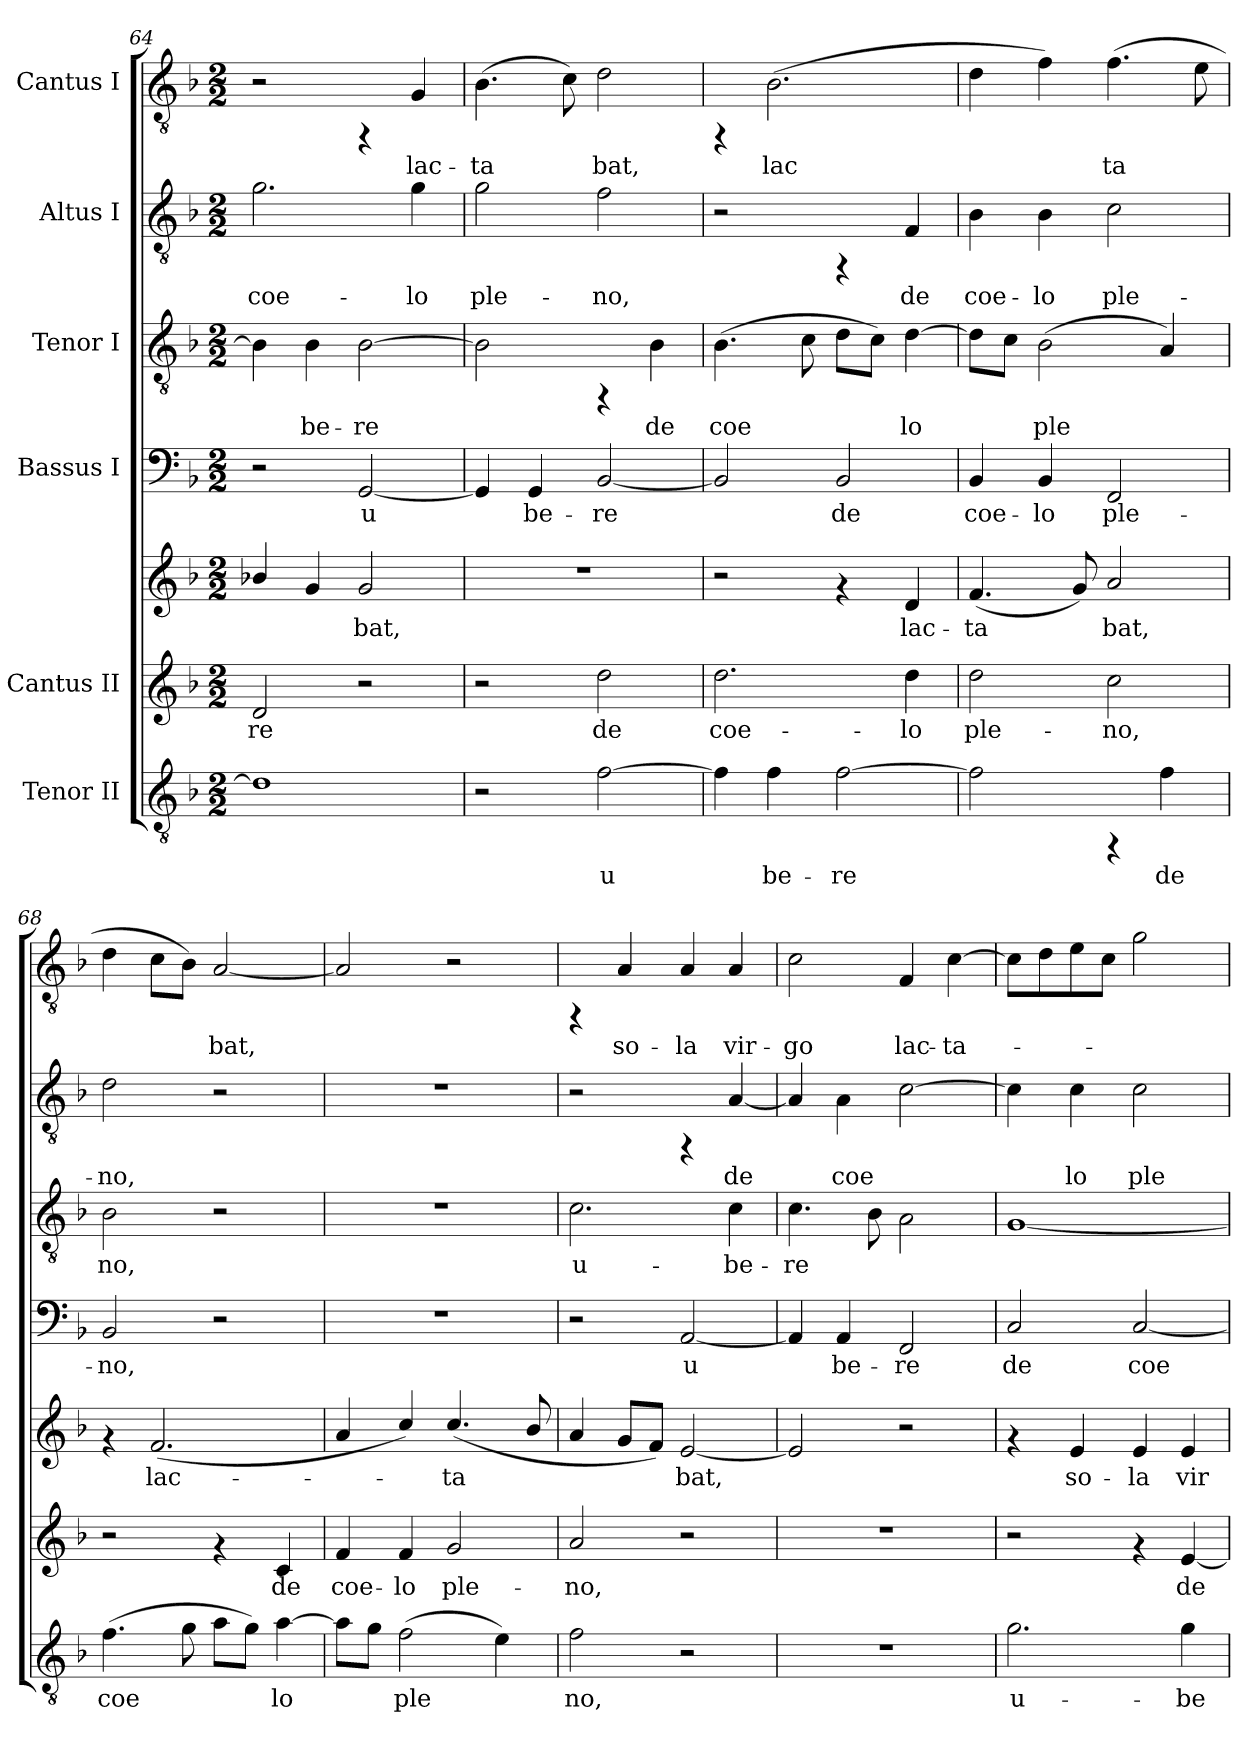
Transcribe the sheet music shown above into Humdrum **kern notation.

**kern	**text	**kern	**text	**kern	**text	**kern	**text	**kern	**text	**kern	**text	**kern	**text
*part6	*part6	*part5	*part5	*part5	*part5	*part4	*part4	*part3	*part3	*part2	*part2	*part1	*part1
*staff7	*staff7	*staff6	*staff6	*staff5	*staff5	*staff4	*staff4	*staff3	*staff3	*staff2	*staff2	*staff1	*staff1
*I"Tenor II	*	*I"Cantus II	*	*	*	*I"Bassus I	*	*I"Tenor I	*	*I"Altus I	*	*I"Cantus I	*
!!LO:PB:g=z
*clefGv2	*	*clefG2	*	*clefG2	*	*clefF4	*	*clefGv2	*	*clefGv2	*	*clefGv2	*
*k[b-]	*	*k[b-]	*	*k[b-]	*	*k[b-]	*	*k[b-]	*	*k[b-]	*	*k[b-]	*
*F:	*	*F:	*	*F:	*	*F:	*	*F:	*	*F:	*	*F:	*
*M2/2	*	*M2/2	*	*M2/2	*	*M2/2	*	*M2/2	*	*M2/2	*	*M2/2	*
=64	=64	=64	=64	=64	=64	=64	=64	=64	=64	=64	=64	=64	=64
!	!	!	!LO:LY:b:cj	!	!LO:LY:b:cj	!	!	!	!LO:LY:b:cj	!	!LO:LY:b:cj	!	!
1d]	.	2d/	re	4b-X/	-	2r	.	4B-\]	-	2.g\	coe-	2r	.
!	!	!	!	!	!LO:LY:b:cj	!	!	!	!LO:LY:b:cj	!	!	!	!
.	.	.	.	4g/	.	.	.	4B-\	be-	.	.	.	.
!	!	!	!	!	!LO:LY:b:cj	!	!LO:LY:b:cj	!	!LO:LY:b:cj	!	!	!	!
.	.	2r	.	2g/	bat,	[<2GG/	u-	[>2B-\	-re	.	.	4rFF	.
!	!	!	!	!	!	!	!	!	!	!	!LO:LY:b:cj	!	!LO:LY:b:cj
.	.	.	.	.	.	.	.	.	.	4g\	-lo	4G/	lac-
=65	=65	=65	=65	=65	=65	=65	=65	=65	=65	=65	=65	=65	=65
!	!	!	!	!	!	!	!LO:LY:b:cj	!	!LO:LY:b:cj	!	!LO:LY:b:cj	!	!LO:LY:b:cj
2r	.	2r	.	1r	.	4GG/]	-	2B-\]	.	2g\	ple-	(>4.B-\	-ta-
!	!	!	!	!	!	!	!LO:LY:b:cj	!	!	!	!	!	!
.	.	.	.	.	.	4GG/	be-	.	.	.	.	.	.
!	!	!	!	!	!	!	!	!	!	!	!	!	!LO:LY:b:cj
.	.	.	.	.	.	.	.	.	.	.	.	8c\)	-
!	!LO:LY:b:cj	!	!LO:LY:b:cj	!	!	!	!LO:LY:b:cj	!	!	!	!LO:LY:b:cj	!	!LO:LY:b:cj
[>2f\	u-	2dd\	de	.	.	[<2BB-/	-re	4rFF	.	2f\	-no,	2d\	bat,
!	!	!	!	!	!	!	!	!	!LO:LY:b:cj	!	!	!	!
.	.	.	.	.	.	.	.	4B-\	de	.	.	.	.
=66	=66	=66	=66	=66	=66	=66	=66	=66	=66	=66	=66	=66	=66
!	!LO:LY:b:cj	!	!LO:LY:b:cj	!	!	!	!LO:LY:b:cj	!	!LO:LY:b:cj	!	!	!	!
4f\]	-	2.dd\	-coe-	2r	.	2BB-/]	.	(>4.B-\	coe-	2r	.	4rFF	.
!	!LO:LY:b:cj	!	!	!	!	!	!	!	!	!	!	!	!LO:LY:b:cj
4f\	be-	.	.	.	.	.	.	.	.	.	.	(>2.B-\	lac-
!	!	!	!	!	!	!	!	!	!LO:LY:b:cj	!	!	!	!
.	.	.	.	.	.	.	.	8c\	-	.	.	.	.
!	!LO:LY:b:cj	!	!	!	!	!	!LO:LY:b:cj	!	!LO:LY:b:cj	!	!	!	!
[>2f\	-re	.	.	4rf	.	2BB-/	de	8d\L	.	4rFF	.	.	.
!	!	!	!	!	!	!	!	!	!LO:LY:b:cj	!	!	!	!
.	.	.	.	.	.	.	.	8c\J)	.	.	.	.	.
!	!	!	!LO:LY:b:cj	!	!LO:LY:b:cj	!	!	!	!LO:LY:b:cj	!	!LO:LY:b:cj	!	!
.	.	4dd\	-lo	4d/	lac-	.	.	[>4d\	lo	4F/	de	.	.
=67	=67	=67	=67	=67	=67	=67	=67	=67	=67	=67	=67	=67	=67
!	!LO:LY:b:cj	!	!LO:LY:b:cj	!	!LO:LY:b:cj	!	!LO:LY:b:cj	!	!LO:LY:b:cj	!	!LO:LY:b:cj	!	!LO:LY:b:cj
2f\]	.	2dd\	ple-	(<4.f/	ta-	4BB-/	coe-	8d\L]	.	4B-\	coe-	4d\	-
!	!	!	!	!	!	!	!	!	!LO:LY:b:cj	!	!	!	!
.	.	.	.	.	.	.	.	8c\J	.	.	.	.	.
!	!	!	!	!	!	!	!LO:LY:b:cj	!	!LO:LY:b:cj	!	!LO:LY:b:cj	!	!LO:LY:b:cj
.	.	.	.	.	.	4BB-/	-lo	(>2B-\	ple-	4B-\	-lo	4f\)	.
!	!	!	!	!	!LO:LY:b:cj	!	!	!	!	!	!	!	!
.	.	.	.	8g/)	-	.	.	.	.	.	.	.	.
!	!	!	!LO:LY:b:cj	!	!LO:LY:b:cj	!	!LO:LY:b:cj	!	!	!	!LO:LY:b:cj	!	!LO:LY:b:cj
4rFF	.	2cc\	-no,	2a/	bat,	2FF/	ple-	.	.	2c\	ple-	(>4.f\	ta-
!	!LO:LY:b:cj	!	!	!	!	!	!	!	!LO:LY:b:cj	!	!	!	!
4f\	de	.	.	.	.	.	.	4A/)	--	.	.	.	.
!	!	!	!	!	!	!	!	!	!	!	!	!	!LO:LY:b:cj
.	.	.	.	.	.	.	.	.	.	.	.	8e\	--
=68	=68	=68	=68	=68	=68	=68	=68	=68	=68	=68	=68	=68	=68
!	!LO:LY:b:cj	!	!	!	!	!	!LO:LY:b:cj	!	!LO:LY:b:cj	!	!LO:LY:b:cj	!	!LO:LY:b:cj
(>4.f\	coe-	2r	.	4rf	.	2BB-/	-no,	2B-\	-no,	2d\	-no,	4d\	-
!	!	!	!	!	!LO:LY:b:cj	!	!	!	!	!	!	!	!LO:LY:b:cj
.	.	.	.	(<2.f/	lac-	.	.	.	.	.	.	8c\L	.
!	!LO:LY:b:cj	!	!	!	!	!	!	!	!	!	!	!	!LO:LY:b:cj
8g\	-	.	.	.	.	.	.	.	.	.	.	8B-\J)	.
!	!LO:LY:b:cj	!	!	!	!	!	!	!	!	!	!	!	!LO:LY:b:cj
8a\L	.	4rf	.	.	.	2r	.	2r	.	2r	.	[<2A/	bat,
!	!LO:LY:b:cj	!	!	!	!	!	!	!	!	!	!	!	!
8g\J)	.	.	.	.	.	.	.	.	.	.	.	.	.
!	!LO:LY:b:cj	!	!LO:LY:b:cj	!	!	!	!	!	!	!	!	!	!
[>4a\	lo	4c/	-de	.	.	.	.	.	.	.	.	.	.
!!LO:LB:g=z
=69	=69	=69	=69	=69	=69	=69	=69	=69	=69	=69	=69	=69	=69
!	!LO:LY:b:cj	!	!LO:LY:b:cj	!	!LO:LY:b:cj	!	!	!	!	!	!	!	!
8a\L]	.	4f/	-coe-	4a/	.	1r	.	1r	.	1r	.	2A/]	.
!	!LO:LY:b:cj	!	!	!	!	!	!	!	!	!	!	!	!
8g\J	.	.	.	.	.	.	.	.	.	.	.	.	.
!	!LO:LY:b:cj	!	!LO:LY:b:cj	!	!LO:LY:b:cj	!	!	!	!	!	!	!	!
(>2f\	ple-	4f/	-lo	4cc/)	.	.	.	.	.	.	.	.	.
!	!	!	!LO:LY:b:cj	!	!LO:LY:b:cj	!	!	!	!	!	!	!	!
.	.	2g/	ple-	(<4.cc/	ta-	.	.	.	.	.	.	2r	.
!	!LO:LY:b:cj	!	!	!	!	!	!	!	!	!	!	!	!
4e\)	--	.	.	.	.	.	.	.	.	.	.	.	.
!	!	!	!	!	!LO:LY:b:cj	!	!	!	!	!	!	!	!
.	.	.	.	8b-/	--	.	.	.	.	.	.	.	.
=70	=70	=70	=70	=70	=70	=70	=70	=70	=70	=70	=70	=70	=70
!	!LO:LY:b:cj	!	!LO:LY:b:cj	!	!LO:LY:b:cj	!	!	!	!LO:LY:b:cj	!	!	!	!
2f\	-no,	2a/	no,	4a/	-	2r	.	2.c\	u-	2r	.	4rFF	.
!	!	!	!	!	!LO:LY:b:cj	!	!	!	!	!	!	!	!LO:LY:b:cj
.	.	.	.	8g/L	.	.	.	.	.	.	.	4A/	so-
!	!	!	!	!	!LO:LY:b:cj	!	!	!	!	!	!	!	!
.	.	.	.	8f/J)	.	.	.	.	.	.	.	.	.
!	!	!	!	!	!LO:LY:b:cj	!	!LO:LY:b:cj	!	!	!	!	!	!LO:LY:b:cj
2r	.	2r	.	[<2e/	bat,	[<2AA/	u-	.	.	4rFF	.	4A/	-la
!	!	!	!	!	!	!	!	!	!LO:LY:b:cj	!	!LO:LY:b:cj	!	!LO:LY:b:cj
.	.	.	.	.	.	.	.	4c\	-be-	[<4A/	de	4A/	vir-
=71	=71	=71	=71	=71	=71	=71	=71	=71	=71	=71	=71	=71	=71
!	!	!	!	!	!	!	!LO:LY:b:cj	!	!LO:LY:b:cj	!	!LO:LY:b:cj	!	!LO:LY:b:cj
1r	.	1r	.	2e/]	.	4AA/]	-	4.c\	-re	4A/]	.	2c\	-go
!	!	!	!	!	!	!	!LO:LY:b:cj	!	!	!	!LO:LY:b:cj	!	!
.	.	.	.	.	.	4AA/	be-	.	.	4A\	coe-	.	.
!	!	!	!	!	!	!	!	!	!LO:LY:b:cj	!	!	!	!
.	.	.	.	.	.	.	.	8B-\	.	.	.	.	.
!	!	!	!	!	!	!	!LO:LY:b:cj	!	!LO:LY:b:cj	!	!LO:LY:b:cj	!	!LO:LY:b:cj
.	.	.	.	2r	.	2FF/	-re	2A\	.	[>2c\	--	4F/	lac-
!	!	!	!	!	!	!	!	!	!	!	!	!	!LO:LY:b:cj
.	.	.	.	.	.	.	.	.	.	.	.	[>4c\	-ta-
=72	=72	=72	=72	=72	=72	=72	=72	=72	=72	=72	=72	=72	=72
!	!LO:LY:b:cj	!	!	!	!	!	!LO:LY:b:cj	!	!	!	!LO:LY:b:cj	!	!
2.g\	u-	2r	.	4rf	.	2C/	de	[<1G	.	4c\]	-	8c\L]	.
.	.	.	.	.	.	.	.	.	.	.	.	8d\	.
!	!	!	!	!	!LO:LY:b:cj	!	!	!	!	!	!LO:LY:b:cj	!	!
.	.	.	.	4e/	so-	.	.	.	.	4c\	lo	8e\	.
.	.	.	.	.	.	.	.	.	.	.	.	8c\J	.
!	!	!	!	!	!LO:LY:b:cj	!	!LO:LY:b:cj	!	!	!	!LO:LY:b:cj	!	!
.	.	4rf	.	4e/	-la	[<2C/	coe-	.	.	2c\	ple-	2g\	.
!	!LO:LY:b:cj	!	!LO:LY:b:cj	!	!LO:LY:b:cj	!	!	!	!	!	!	!	!
4g\	-be-	[<4e/	-de	4e/	vir-	.	.	.	.	.	.	.	.
=	=	=	=	=	=	=	=	=	=	=	=	=	=
*-	*-	*-	*-	*-	*-	*-	*-	*-	*-	*-	*-	*-	*-
